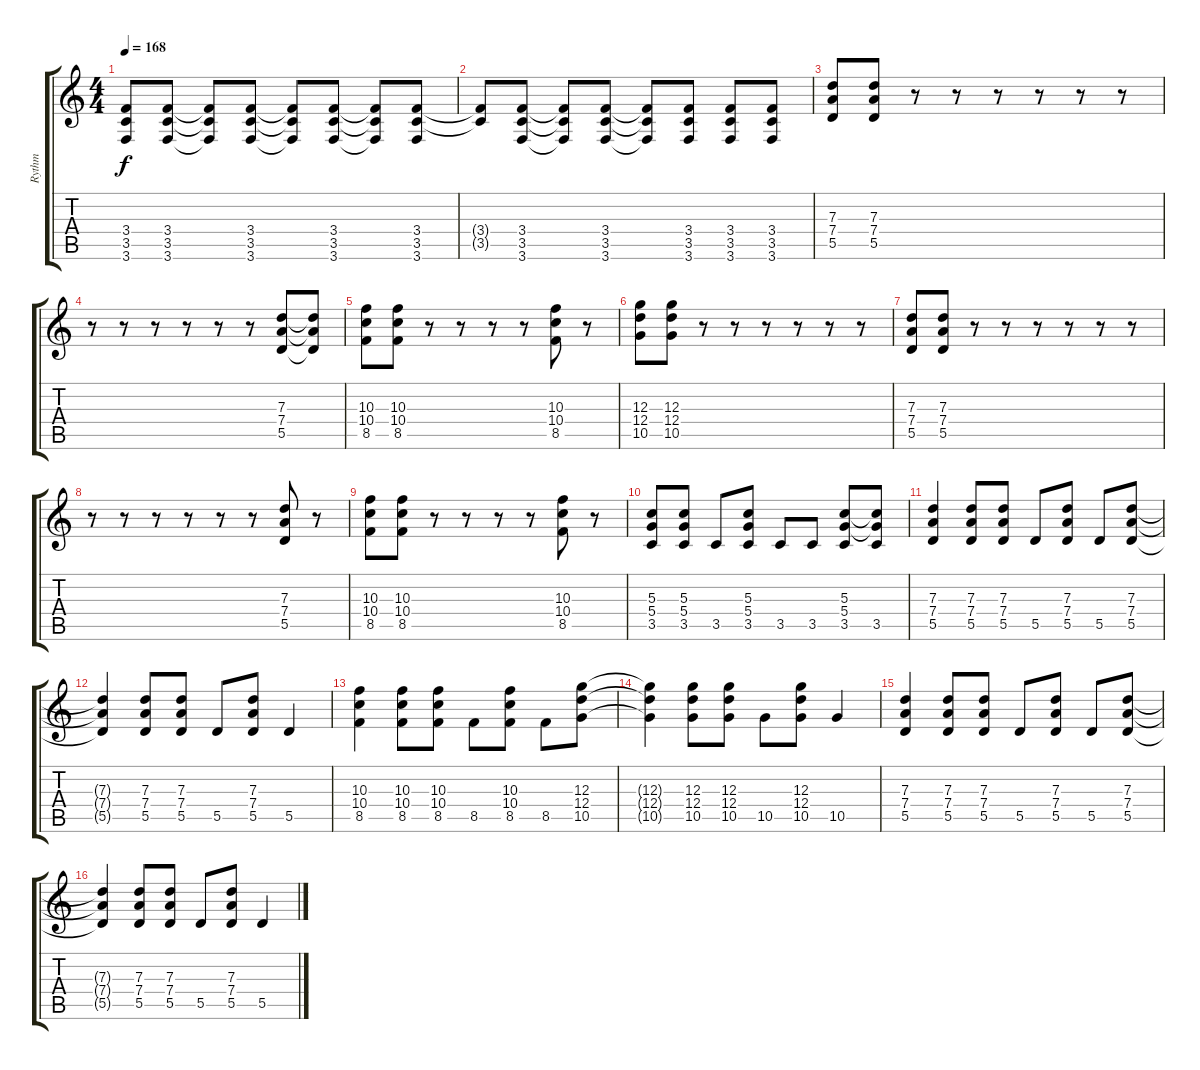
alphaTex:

\track ("Rythm" "Rythm") {instrument overdrivenguitar}
\staff {score tabs}
\tuning (E4 B3 G3 D3 A2 D2) {hide}
\ts (4 4)
\tempo 168
\clef g2
\ks c
(3.4 3.5 3.6).8{dy f} (3.4 3.5 3.6).8 (3.4{t} 3.5{t} 3.6{t}).8 (3.4 3.5 3.6).8 (3.4{t} 3.5{t} 3.6{t}).8 (3.4 3.5 3.6).8 (3.4{t} 3.5{t} 3.6{t}).8 (3.4 3.5 3.6).8 |
(3.4{t} 3.5{t}).8 (3.4 3.5 3.6).8 (3.4{t} 3.5{t} 3.6{t}).8 (3.4 3.5 3.6).8 (3.4{t} 3.5{t} 3.6{t}).8 (3.4 3.5 3.6).8 (3.4 3.5 3.6).8 (3.4 3.5 3.6).8 |
(7.3 7.4 5.5).8 (7.3 7.4 5.5).8 r.8 r.8 r.8 r.8 r.8 r.8 |
r.8 r.8 r.8 r.8 r.8 r.8 (7.3 7.4 5.5).8 (7.3{t} 7.4{t} 5.5{t}).8 |
(10.3 10.4 8.5).8 (10.3 10.4 8.5).8 r.8 r.8 r.8 r.8 (10.3 10.4 8.5).8 r.8 |
(12.3 12.4 10.5).8 (12.3 12.4 10.5).8 r.8 r.8 r.8 r.8 r.8 r.8 |
(7.3 7.4 5.5).8 (7.3 7.4 5.5).8 r.8 r.8 r.8 r.8 r.8 r.8 |
r.8 r.8 r.8 r.8 r.8 r.8 (7.3 7.4 5.5).8 r.8 |
(10.3 10.4 8.5).8 (10.3 10.4 8.5).8 r.8 r.8 r.8 r.8 (10.3 10.4 8.5).8 r.8 |
(5.3 5.4 3.5).8 (5.3 5.4 3.5).8 3.5.8 (5.3 5.4 3.5).8 3.5.8 3.5.8 (5.3 5.4 3.5).8 (5.3{t} 5.4{t} 3.5).8 |
(7.3 7.4 5.5).4 (7.3 7.4 5.5).8 (7.3 7.4 5.5).8 5.5.8 (7.3 7.4 5.5).8 5.5.8 (7.3 7.4 5.5).8 |
(7.3{t} 7.4{t} 5.5{t}).4 (7.3 7.4 5.5).8 (7.3 7.4 5.5).8 5.5.8 (7.3 7.4 5.5).8 5.5.4 |
(10.3 10.4 8.5).4 (10.3 10.4 8.5).8 (10.3 10.4 8.5).8 8.5.8 (10.3 10.4 8.5).8 8.5.8 (12.3 12.4 10.5).8 |
(12.3{t} 12.4{t} 10.5{t}).4 (12.3 12.4 10.5).8 (12.3 12.4 10.5).8 10.5.8 (12.3 12.4 10.5).8 10.5.4 |
(7.3 7.4 5.5).4 (7.3 7.4 5.5).8 (7.3 7.4 5.5).8 5.5.8 (7.3 7.4 5.5).8 5.5.8 (7.3 7.4 5.5).8 |
(7.3{t} 7.4{t} 5.5{t}).4 (7.3 7.4 5.5).8 (7.3 7.4 5.5).8 5.5.8 (7.3 7.4 5.5).8 5.5.4
